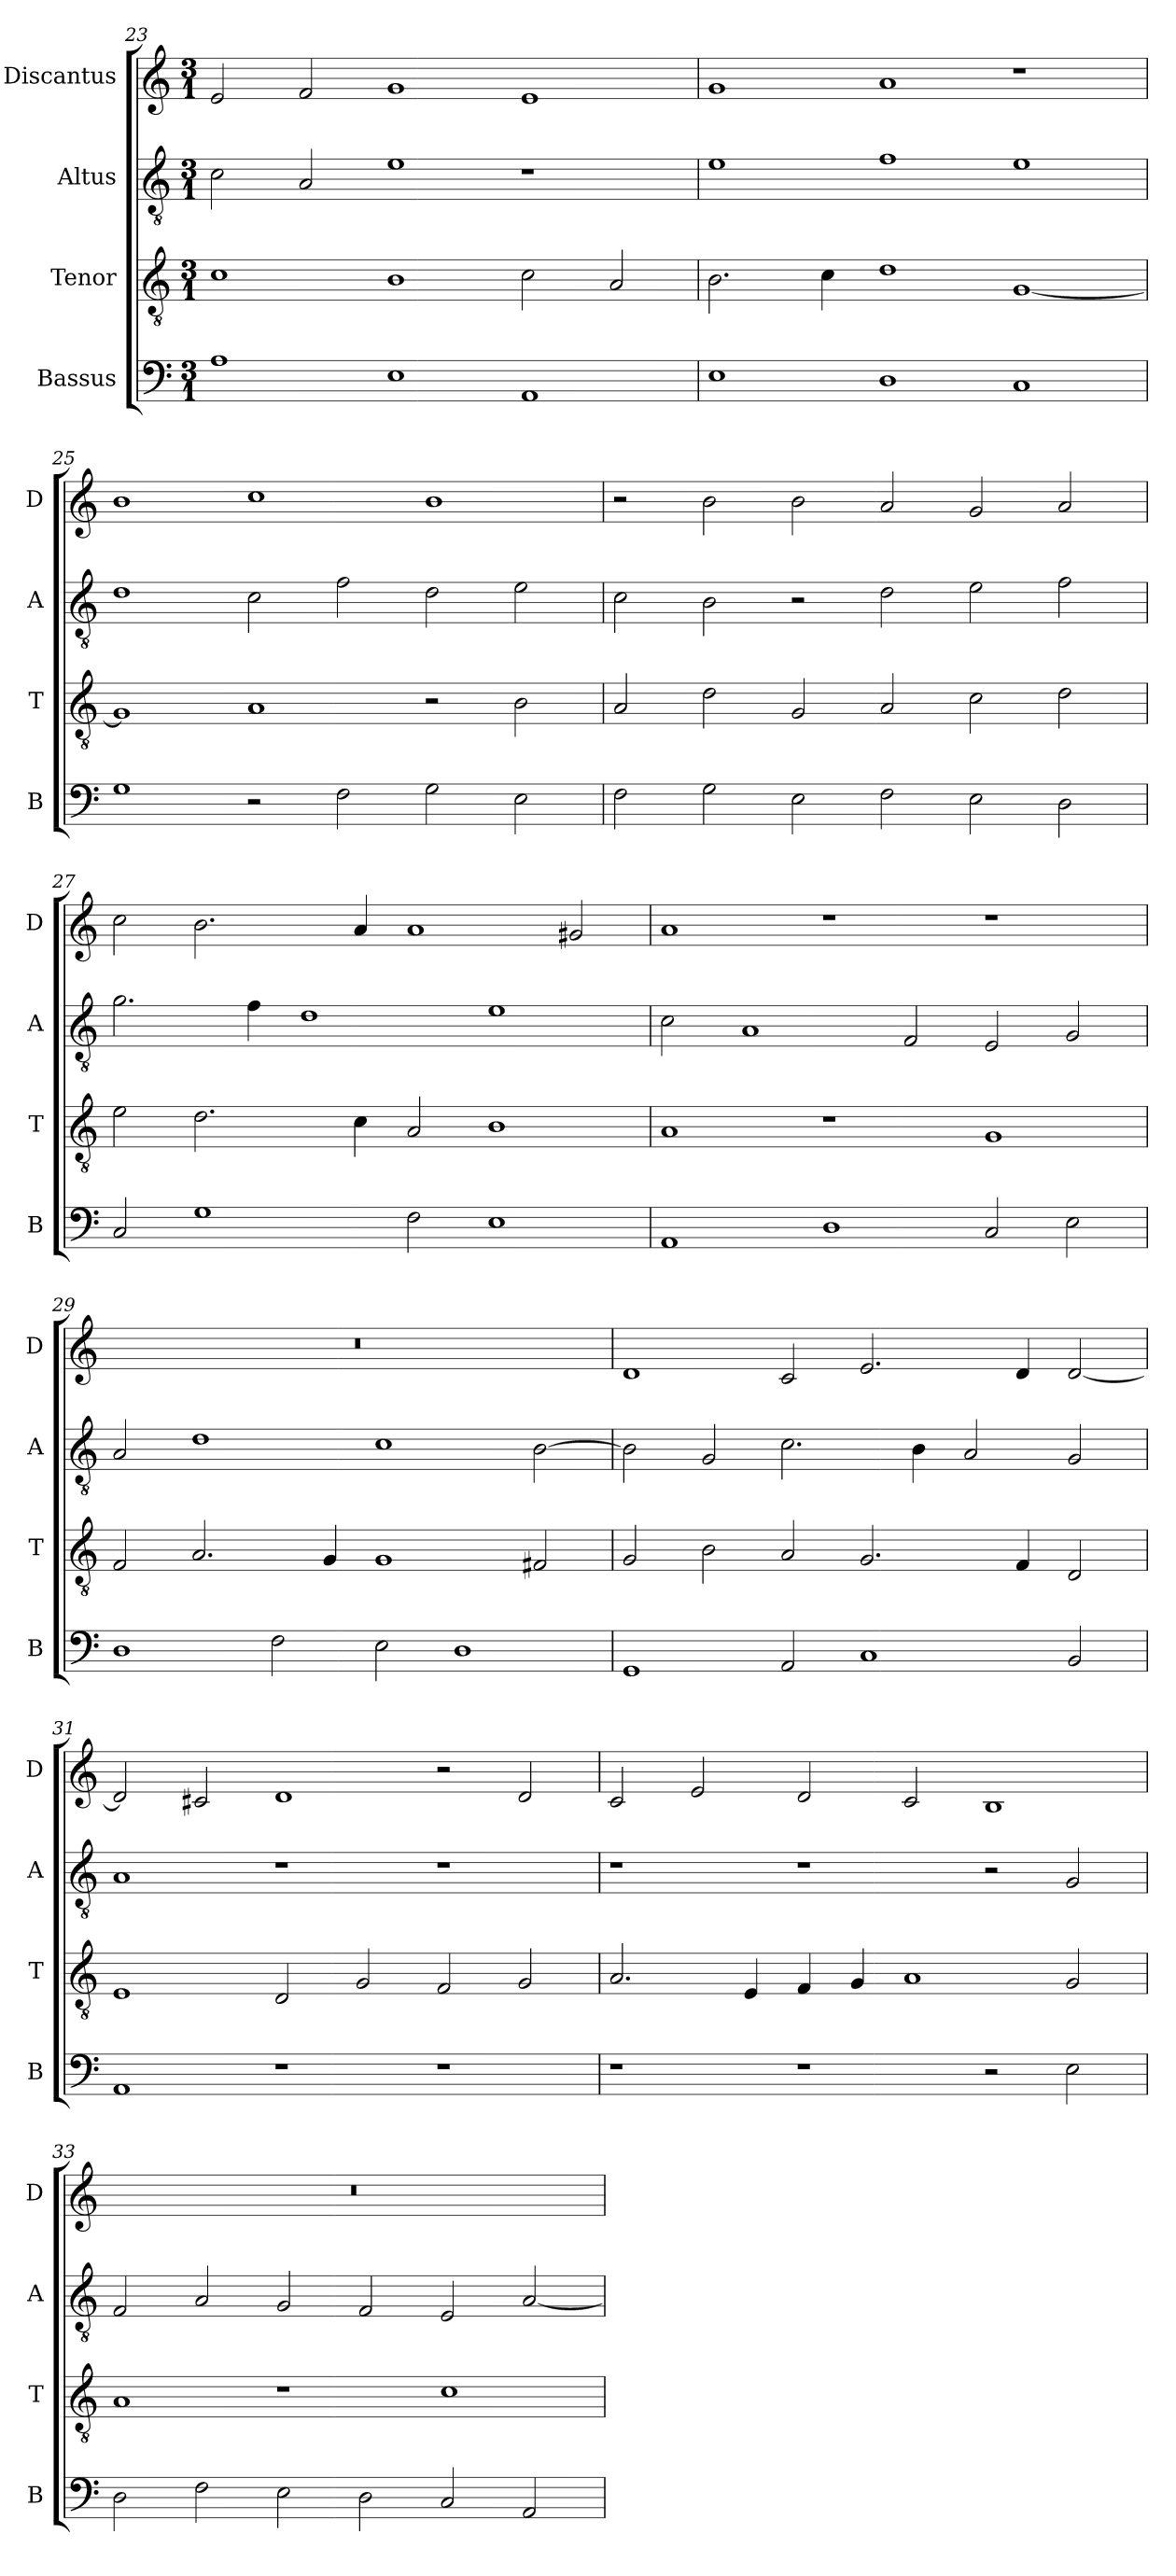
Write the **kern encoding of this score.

**kern	**kern	**kern	**kern
*part4	*part3	*part2	*part1
*staff4	*staff3	*staff2	*staff1
*I"Bassus	*I"Tenor	*I"Altus	*I"Discantus
*I'B	*I'T	*I'A	*I'D
*clefF4	*clefGv2	*clefGv2	*clefG2
*k[]	*k[]	*k[]	*k[]
*M3/1	*M3/1	*M3/1	*M3/1
=23	=23	=23	=23
1A	1c	2c\	2e/
.	.	2A/	2f/
1E	1B	1e	1g
1AA	2c\	1r	1e
.	2A/	.	.
=24	=24	=24	=24
1E	2.B\	1e	1g
.	4c\	.	.
1D	1d	1f	1a
1C	[1G	1e	1r
=25	=25	=25	=25
1G	1G]	1d	1b
2r	1A	2c\	1cc
2F\	.	2f\	.
2G\	2r	2d\	1b
2E\	2B\	2e\	.
=26	=26	=26	=26
2F\	2A/	2c\	2r
2G\	2d\	2B\	2b\
2E\	2G/	2r	2b\
2F\	2A/	2d\	2a/
2E\	2c\	2e\	2g/
2D\	2d\	2f\	2a/
=27	=27	=27	=27
2C/	2e\	2.g\	2cc\
1G	2.d\	.	2.b\
.	.	4f\	.
.	.	1d	.
.	4c\	.	4a/
2F\	2A/	.	1a
1E	1B	1e	.
.	.	.	2g#X/
=28	=28	=28	=28
1AA	1A	2c\	1a
.	.	1A	.
1D	1r	.	1r
.	.	2F/	.
2C/	1G	2E/	1r
2E\	.	2G/	.
=29	=29	=29	=29
1D	2F/	2A/	0.r
.	2.A/	1d	.
2F\	.	.	.
.	4G/	.	.
2E\	1G	1c	.
1D	.	.	.
.	2F#X/	[2B\	.
=30	=30	=30	=30
1GG	2G/	2B\]	1d
.	2B\	2G/	.
2AA/	2A/	2.c\	2c/
1C	2.G/	.	2.e/
.	.	4B\	.
.	.	2A/	.
.	4F/	.	4d/
2BB/	2D/	2G/	[2d/
=31	=31	=31	=31
1AA	1E	1A	2d/]
.	.	.	2c#X/
1r	2D/	1r	1d
.	2G/	.	.
1r	2F/	1r	2r
.	2G/	.	2d/
=32	=32	=32	=32
1r	2.A/	1r	2c/
.	.	.	2e/
.	4E/	.	.
1r	4F/	1r	2d/
.	4G/	.	.
.	1A	.	2c/
2r	.	2r	1B
2E\	2G/	2G/	.
=33	=33	=33	=33
2D\	1A	2F/	0.r
2F\	.	2A/	.
2E\	1r	2G/	.
2D\	.	2F/	.
2C/	1c	2E/	.
2AA/	.	[2A/	.
=	=	=	=
*-	*-	*-	*-
